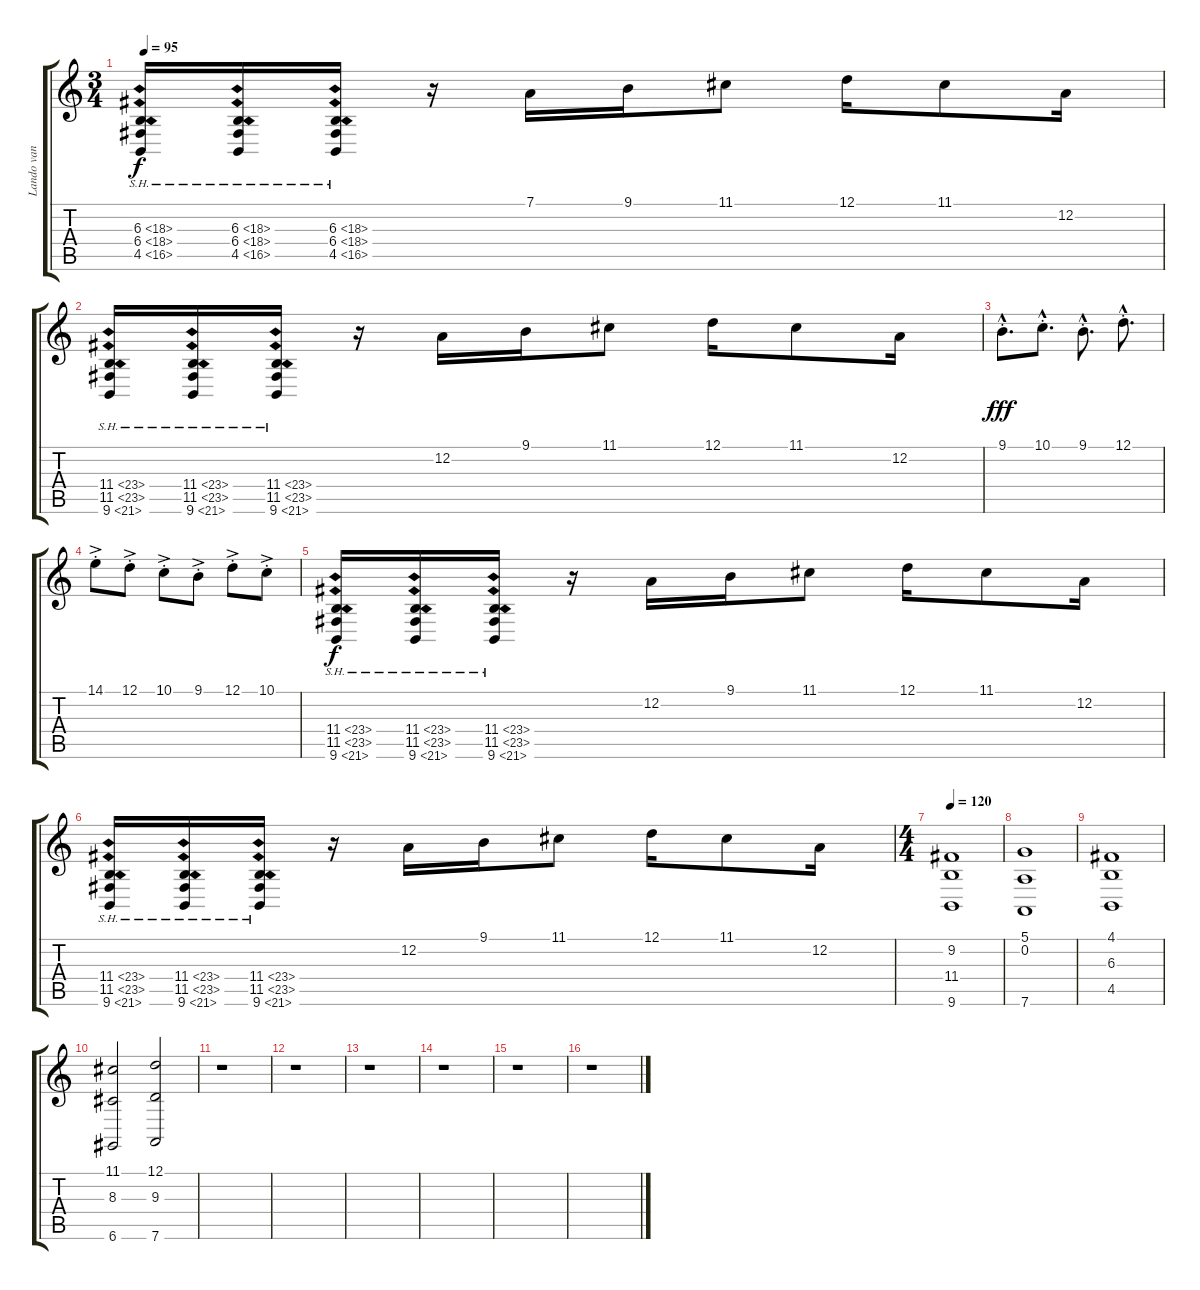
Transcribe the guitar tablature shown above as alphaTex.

\track ("Lando van Gils" "Lando van ") {instrument stringensemble1}
\staff {score tabs}
\tuning (D4 A3 F3 C3 G2 D2) {hide}
\ts (3 4)
\tempo 95
\clef g2
\ks c
(6.3{sh 12} 6.4{sh 12} 4.5{sh 12}).16{dy f instrument stringensemble1} (6.3{sh 12} 6.4{sh 12} 4.5{sh 12}).16 (6.3{sh 12} 6.4{sh 12} 4.5{sh 12}).16 r.16 7.1.16 9.1.16 11.1.8 12.1.16 11.1.8 12.2.16 |
(11.4{sh 12} 11.5{sh 12} 9.6{sh 12}).16 (11.4{sh 12} 11.5{sh 12} 9.6{sh 12}).16 (11.4{sh 12} 11.5{sh 12} 9.6{sh 12}).16 r.16 12.2.16 9.1.16 11.1.8 12.1.16 11.1.8 12.2.16 |
9.1{hac st}.8{d dy fff} 10.1{hac st}.8{d} 9.1{hac st}.8{d} 12.1{hac st}.8{d} |
14.1{ac st}.8 12.1{ac st}.8 10.1{ac st}.8 9.1{ac st}.8 12.1{ac st}.8 10.1{ac st}.8 |
(11.4{sh 12} 11.5{sh 12} 9.6{sh 12}).16{dy f} (11.4{sh 12} 11.5{sh 12} 9.6{sh 12}).16 (11.4{sh 12} 11.5{sh 12} 9.6{sh 12}).16 r.16 12.2.16 9.1.16 11.1.8 12.1.16 11.1.8 12.2.16 |
(11.4{sh 12} 11.5{sh 12} 9.6{sh 12}).16 (11.4{sh 12} 11.5{sh 12} 9.6{sh 12}).16 (11.4{sh 12} 11.5{sh 12} 9.6{sh 12}).16 r.16 12.2.16 9.1.16 11.1.8 12.1.16 11.1.8 12.2.16 |
\ts (4 4)
\tempo 120
(9.2 11.4 9.6).1{volume 11} |
(5.1 0.2 7.6).1 |
(4.1 6.3 4.5).1 |
(11.1 8.3 6.6).2 (12.1 9.3 7.6).2 |
r.1 |
r.1 |
r.1 |
r.1 |
r.1 |
r.1
